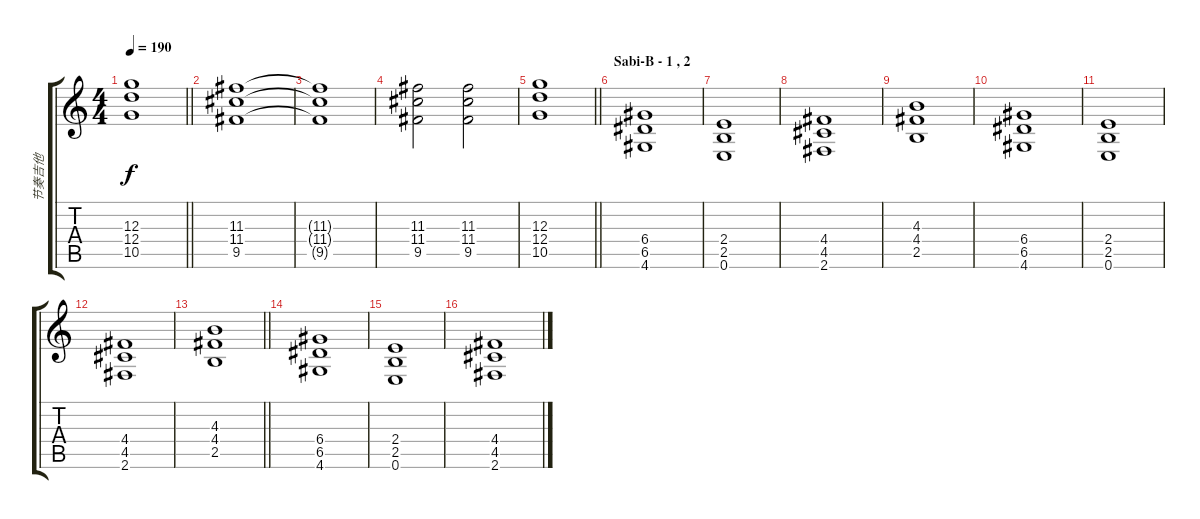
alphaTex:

\track ("节奏吉他" "节奏吉他") {instrument distortionguitar}
\staff {score tabs}
\tuning (E4 B3 G3 D3 A2 E2) {hide}
\ts (4 4)
\tempo 190
\clef g2
\barLineRight lightlight
\ks c
(12.3 12.4 10.5).1{dy f} |
(11.3 11.4 9.5).1 |
(11.3{t} 11.4{t} 9.5{t}).1 |
(11.3 11.4 9.5).2 (11.3 11.4 9.5).2 |
\barLineRight lightlight
(12.3 12.4 10.5).1 |
\section ("" "Sabi-B - 1 , 2")
(6.4 6.5 4.6).1 |
(2.4 2.5 0.6).1 |
(4.4 4.5 2.6).1 |
(4.3 4.4 2.5).1 |
(6.4 6.5 4.6).1 |
(2.4 2.5 0.6).1 |
(4.4 4.5 2.6).1 |
\barLineRight lightlight
(4.3 4.4 2.5).1 |
(6.4 6.5 4.6).1 |
(2.4 2.5 0.6).1 |
(4.4 4.5 2.6).1
